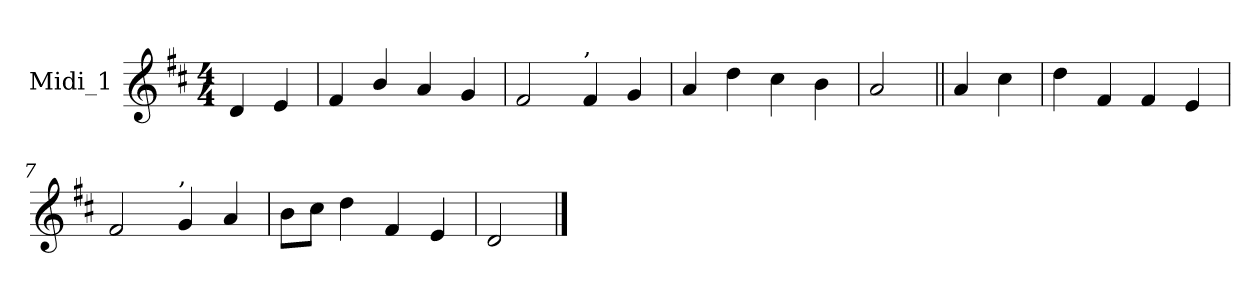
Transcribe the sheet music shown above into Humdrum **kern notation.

**kern
*part1
*staff1
*I"Midi_1
*clefG2
*k[f#c#]
*D:
*M4/4
=
4d
4e
=1
4f#
4b/
4a
4g
=2
2f#
!LO:TX:a:t=,
4f#
4g
=3
4a
4dd
4cc#
4b
=4
2a
!!LO:LB:g=z
=5||
4a
4cc#
=6
4dd
4f#
4f#
4e
=7
2f#
!LO:TX:a:t=,
4g
4a
=8
8bL
8cc#J
4dd
4f#
4e
=9
2d
==
*-
